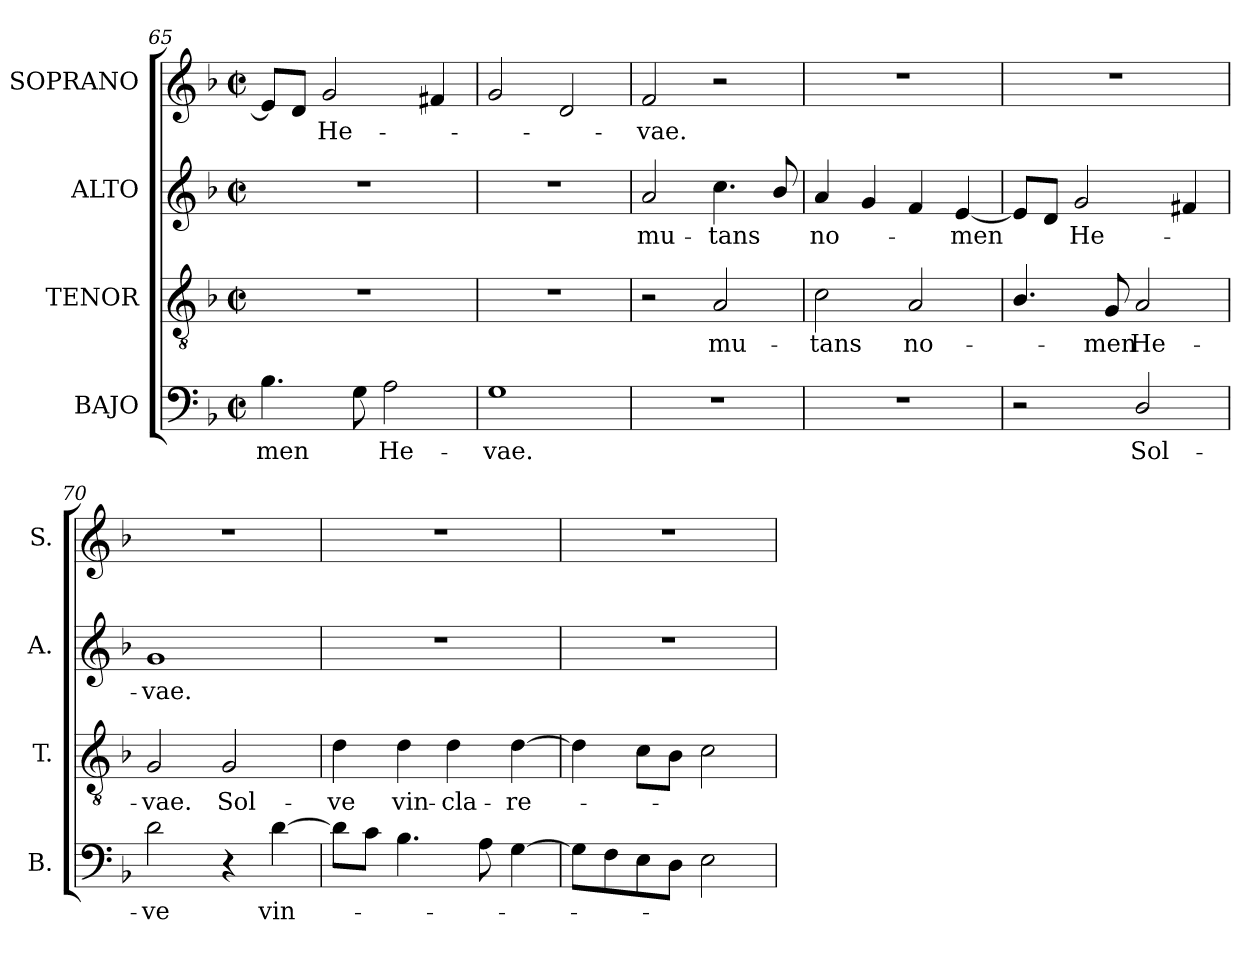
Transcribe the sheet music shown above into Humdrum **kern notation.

**kern	**text	**kern	**text	**kern	**text	**kern	**text
*part4	*part4	*part3	*part3	*part2	*part2	*part1	*part1
*staff4	*staff4	*staff3	*staff3	*staff2	*staff2	*staff1	*staff1
*I"BAJO	*	*I"TENOR	*	*I"ALTO	*	*I"SOPRANO	*
*I'B.	*	*I'T.	*	*I'A.	*	*I'S.	*
*clefF4	*	*clefGv2	*	*clefG2	*	*clefG2	*
*	*	*ITrd7c12	*	*	*	*	*
*k[b-]	*	*k[b-]	*	*k[b-]	*	*k[b-]	*
*F:	*	*F:	*	*F:	*	*F:	*
*M2/2	*	*M2/2	*	*M2/2	*	*M2/2	*
*met(c|)	*	*met(c|)	*	*met(c|)	*	*met(c|)	*
=65	=65	=65	=65	=65	=65	=65	=65
!	!LO:LY:b:color=#000000	!	!	!	!	!	!
4.B-i\	-men	1r	.	1r	.	8ei/L]	.
.	.	.	.	.	.	8di/J	.
!	!	!	!	!	!	!	!LO:LY:b:color=#000000
.	.	.	.	.	.	2gi/	He-
8Gi\	.	.	.	.	.	.	.
!	!LO:LY:b:color=#000000	!	!	!	!	!	!
2Ai\	He-	.	.	.	.	.	.
.	.	.	.	.	.	4f#Xi/	.
=66	=66	=66	=66	=66	=66	=66	=66
!	!LO:LY:b:color=#000000	!	!	!	!	!	!
1Gi	-vae.	1r	.	1r	.	2gi/	.
.	.	.	.	.	.	2di/	.
=67	=67	=67	=67	=67	=67	=67	=67
!	!	!	!	!	!LO:LY:b:color=#000000	!	!
!	!	!	!	!	!	!	!LO:LY:b:color=#000000
1r	.	2r	.	2ai/	mu-	2fi/	-vae.
!	!	!	!LO:LY:b:color=#000000	!	!	!	!
!	!	!	!	!	!LO:LY:b:color=#000000	!	!
.	.	2AAi/	mu-	4.cci\	-tans	2r	.
.	.	.	.	8b-i/	.	.	.
=68	=68	=68	=68	=68	=68	=68	=68
!	!	!	!LO:LY:b:color=#000000	!	!	!	!
!	!	!	!	!	!LO:LY:b:color=#000000	!	!
1r	.	2Ci\	-tans	4ai/	no-	1r	.
.	.	.	.	4gi/	.	.	.
!	!	!	!LO:LY:b:color=#000000	!	!	!	!
.	.	2AAi/	no-	4fi/	.	.	.
!	!	!	!	!	!LO:LY:b:color=#000000	!	!
.	.	.	.	[4ei/	-men	.	.
=69	=69	=69	=69	=69	=69	=69	=69
2r	.	4.BB-i/	.	8ei/L]	.	1r	.
.	.	.	.	8di/J	.	.	.
!	!	!	!	!	!LO:LY:b:color=#000000	!	!
.	.	.	.	2gi/	He-	.	.
!	!	!	!LO:LY:b:color=#000000	!	!	!	!
.	.	8GGi/	-men	.	.	.	.
!	!LO:LY:b:color=#000000	!	!	!	!	!	!
!	!	!	!LO:LY:b:color=#000000	!	!	!	!
2Di/	Sol-	2AAi/	He-	.	.	.	.
.	.	.	.	4f#Xi/	.	.	.
!!LO:LB:g=z
=70	=70	=70	=70	=70	=70	=70	=70
!	!LO:LY:b:color=#000000	!	!	!	!	!	!
!	!	!	!LO:LY:b:color=#000000	!	!	!	!
!	!	!	!	!	!LO:LY:b:color=#000000	!	!
2di\	-ve	2GGi/	-vae.	1gi	-vae.	1r	.
!	!	!	!LO:LY:b:color=#000000	!	!	!	!
4r	.	2GGi/	Sol-	.	.	.	.
!	!LO:LY:b:color=#000000	!	!	!	!	!	!
[4di\	vin-	.	.	.	.	.	.
=71	=71	=71	=71	=71	=71	=71	=71
!	!	!	!LO:LY:b:color=#000000	!	!	!	!
8di\L]	.	4Di\	-ve	1r	.	1r	.
8ci\J	.	.	.	.	.	.	.
!	!	!	!LO:LY:b:color=#000000	!	!	!	!
4.B-i\	.	4Di\	vin-	.	.	.	.
!	!	!	!LO:LY:b:color=#000000	!	!	!	!
.	.	4Di\	-cla-	.	.	.	.
8Ai\	.	.	.	.	.	.	.
!	!	!	!LO:LY:b:color=#000000	!	!	!	!
[4Gi\	.	[4Di\	-re-	.	.	.	.
=72	=72	=72	=72	=72	=72	=72	=72
8Gi\L]	.	4Di\]	.	1r	.	1r	.
8Fi\	.	.	.	.	.	.	.
8Ei\	.	8Ci\L	.	.	.	.	.
8Di\J	.	8BB-i\J	.	.	.	.	.
2Ei\	.	2Ci\	.	.	.	.	.
=	=	=	=	=	=	=	=
*-	*-	*-	*-	*-	*-	*-	*-
